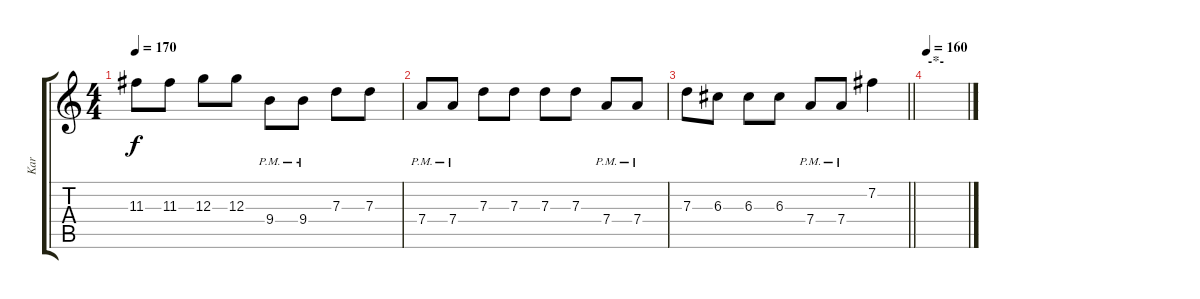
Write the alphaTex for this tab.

\track ("Kar" "Kar") {instrument acousticguitarsteel}
\staff {score tabs}
\tuning (E4 B3 G3 D3 A2 D2) {hide}
\ts (4 4)
\tempo 170
\clef g2
\ks c
11.3.8{dy f} 11.3.8 12.3.8 12.3.8 9.4{pm}.8 9.4{pm}.8 7.3.8 7.3.8 |
7.4{pm}.8 7.4{pm}.8 7.3.8 7.3.8 7.3.8 7.3.8 7.4{pm}.8 7.4{pm}.8 |
\barLineRight lightlight
7.3.8 6.3.8 6.3.8 6.3.8 7.4{pm}.8 7.4{pm}.8 7.2.4 |
\section ("" "-*-")
\tempo 160
